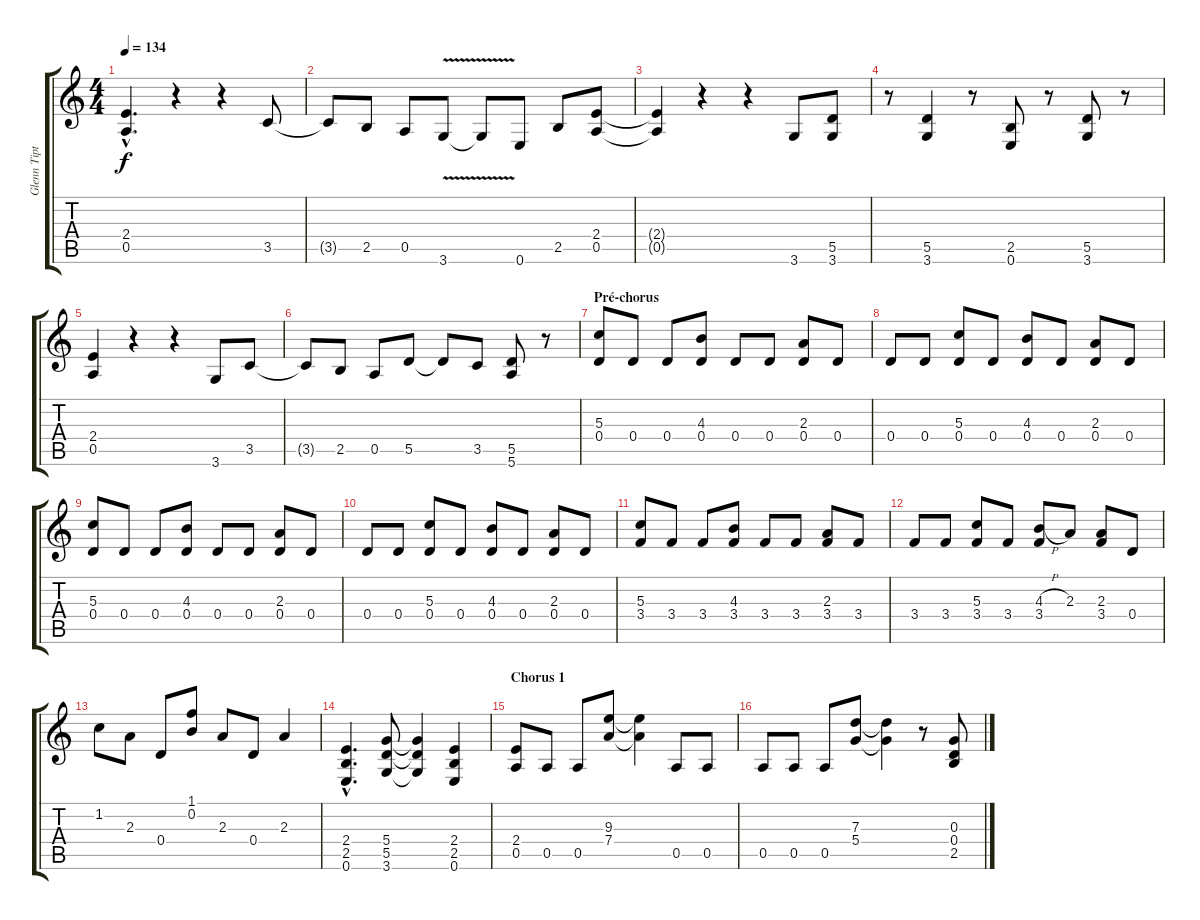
\track ("Glenn Tipton" "Glenn Tipt") {instrument distortionguitar}
\staff {score tabs}
\tuning (E4 B3 G3 D3 A2 E2) {hide}
\ts (4 4)
\tempo 134
\clef g2
\ks c
(2.4{hac} 0.5{hac}).4{d dy f} r.4 r.4 3.5.8 |
3.5{t}.8 2.5.8 0.5.8 3.6{v}.8 3.6{t}.8 0.6.8 2.5.8 (2.4 0.5).8 |
(2.4{t} 0.5{t}).4 r.4 r.4 3.6.8 (5.5 3.6).8 |
r.8 (5.5 3.6).4 r.8 (2.5 0.6).8 r.8 (5.5 3.6).8 r.8 |
(2.4 0.5).4 r.4 r.4 3.6.8 3.5.8 |
3.5{t}.8 2.5.8 0.5.8 5.5.8 5.5{t}.8 3.5.8 (5.5 5.6).8 r.8 |
\section ("" "Pré-chorus")
(5.3 0.4).8 0.4.8 0.4.8 (4.3 0.4).8 0.4.8 0.4.8 (2.3 0.4).8 0.4.8 |
0.4.8 0.4.8 (5.3 0.4).8 0.4.8 (4.3 0.4).8 0.4.8 (2.3 0.4).8 0.4.8 |
(5.3 0.4).8 0.4.8 0.4.8 (4.3 0.4).8 0.4.8 0.4.8 (2.3 0.4).8 0.4.8 |
0.4.8 0.4.8 (5.3 0.4).8 0.4.8 (4.3 0.4).8 0.4.8 (2.3 0.4).8 0.4.8 |
(5.3 3.4).8 3.4.8 3.4.8 (4.3 3.4).8 3.4.8 3.4.8 (2.3 3.4).8 3.4.8 |
3.4.8 3.4.8 (5.3 3.4).8 3.4.8 (4.3{h} 3.4).8 2.3.8 (2.3 3.4).8 0.4.8 |
1.2.8 2.3.8 0.4.8 (1.1 0.2).8 2.3.8 0.4.8 2.3.4 |
(2.4{hac} 2.5{hac} 0.6{hac}).4{d} (5.4 5.5 3.6).8 (5.4{t} 5.5{t} 3.6{t}).4 (2.4 2.5 0.6).4 |
\section ("" "Chorus 1")
(2.4 0.5).8 0.5.8 0.5.8 (9.3 7.4).8 (9.3{t} 7.4{t}).4 0.5.8 0.5.8 |
0.5.8 0.5.8 0.5.8 (7.3 5.4).8 (7.3{t} 5.4{t}).4 r.8 (0.3 0.4 2.5).8
